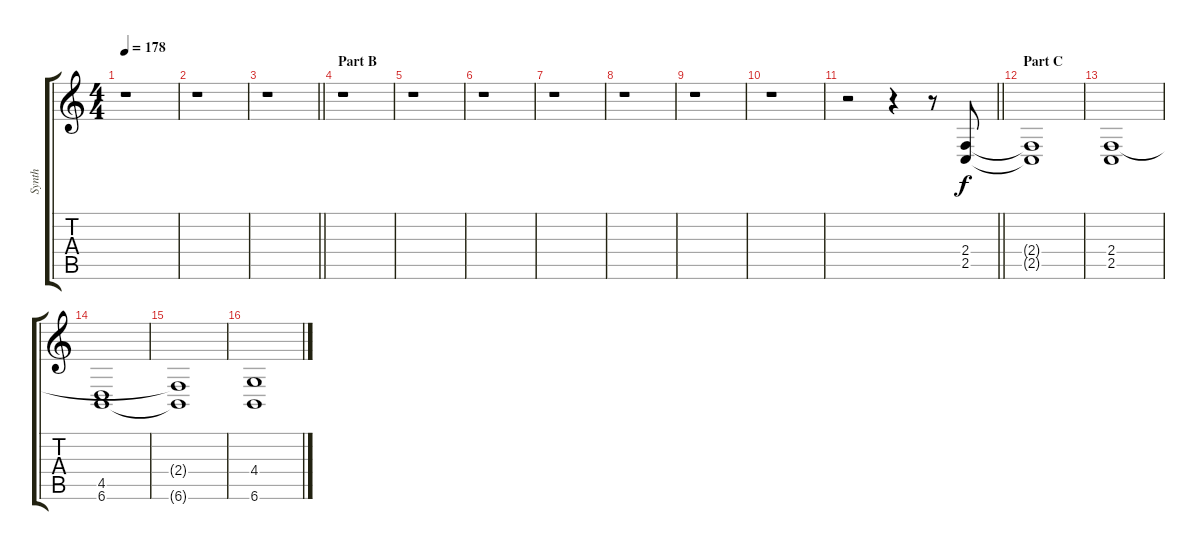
\track ("Synth" "Synth") {instrument synthvoice}
\staff {score tabs}
\tuning (F4 C4 Ab3 Eb3 Bb2 F2) {hide}
\ts (4 4)
\tempo 178
\clef g2
\ks c
r.1{dy f} |
r.1 |
\barLineRight lightlight
r.1 |
\section ("" "Part B")
r.1 |
r.1 |
r.1 |
r.1 |
r.1 |
r.1 |
r.1 |
\barLineRight lightlight
r.2 r.4 r.8 (2.4 2.5).8 |
\section ("" "Part C")
(2.4{t} 2.5{t}).1 |
(2.4 2.5).1 |
(4.5 6.6).1 |
(2.4{t} 6.6{t}).1 |
(4.4 6.6).1
